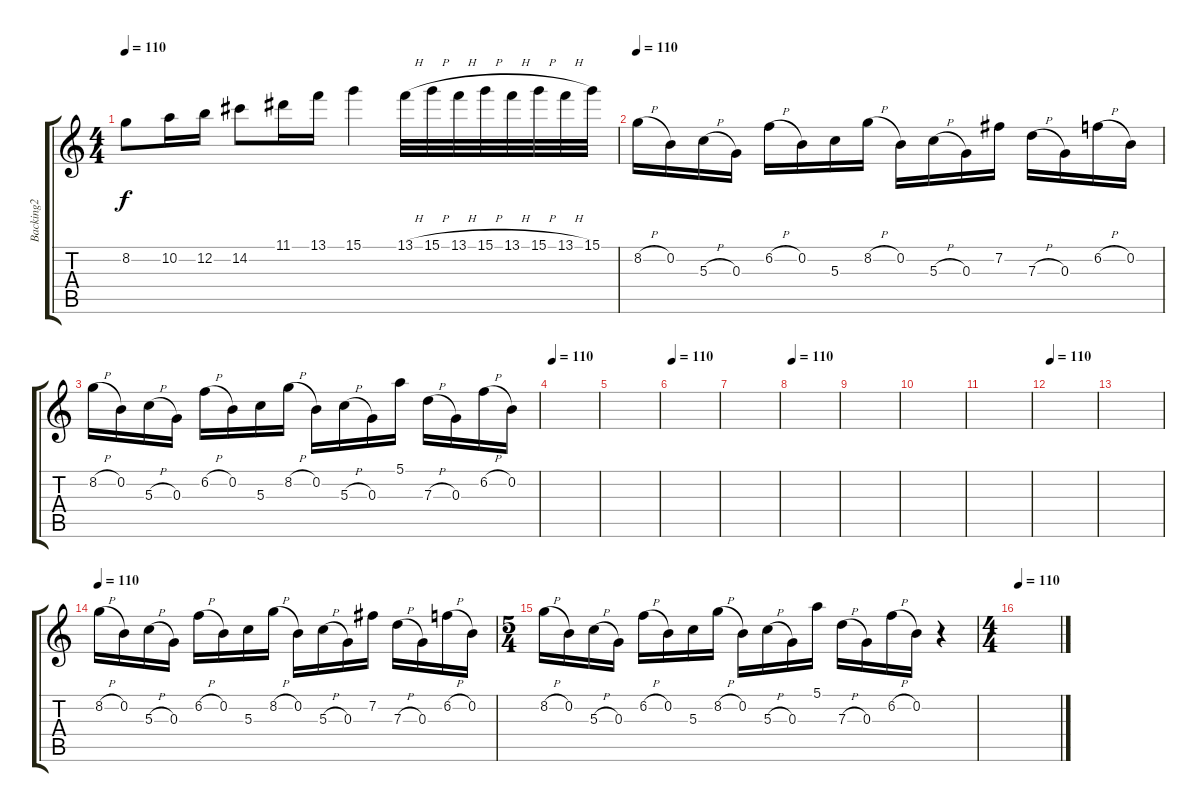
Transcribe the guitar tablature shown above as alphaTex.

\track ("Backing2" "Backing2") {instrument distortionguitar}
\staff {score tabs}
\tuning (E4 B3 G3 D3 A2 E2) {hide}
\ts (4 4)
\tempo 110
\clef g2
\ks c
8.2{t}.8{dy f} 10.2.16 12.2.16 14.2.8 11.1.16 13.1.16 15.1.4 13.1{h}.32 15.1{h}.32 13.1{h}.32 15.1{h}.32 13.1{h}.32 15.1{h}.32 13.1{h}.32 15.1.32 |
\tempo 110
8.2{h}.16 0.2.16 5.3{h}.16 0.3.16 6.2{h}.16 0.2.16 5.3.16 8.2{h}.16 0.2.16 5.3{h}.16 0.3.16 7.2.16 7.3{h}.16 0.3.16 6.2{h}.16 0.2.16 |
8.2{h}.16 0.2.16 5.3{h}.16 0.3.16 6.2{h}.16 0.2.16 5.3.16 8.2{h}.16 0.2.16 5.3{h}.16 0.3.16 5.1.16 7.3{h}.16 0.3.16 6.2{h}.16 0.2.16 |
\tempo 110
|
|
\tempo 110
|
|
\tempo 110
|
|
|
|
\tempo 110
|
|
\tempo 110
8.2{h}.16 0.2.16 5.3{h}.16 0.3.16 6.2{h}.16 0.2.16 5.3.16 8.2{h}.16 0.2.16 5.3{h}.16 0.3.16 7.2.16 7.3{h}.16 0.3.16 6.2{h}.16 0.2.16 |
\ts (5 4)
8.2{h}.16 0.2.16 5.3{h}.16 0.3.16 6.2{h}.16 0.2.16 5.3.16 8.2{h}.16 0.2.16 5.3{h}.16 0.3.16 5.1.16 7.3{h}.16 0.3.16 6.2{h}.16 0.2.16 r.4 |
\ts (4 4)
\tempo 110
